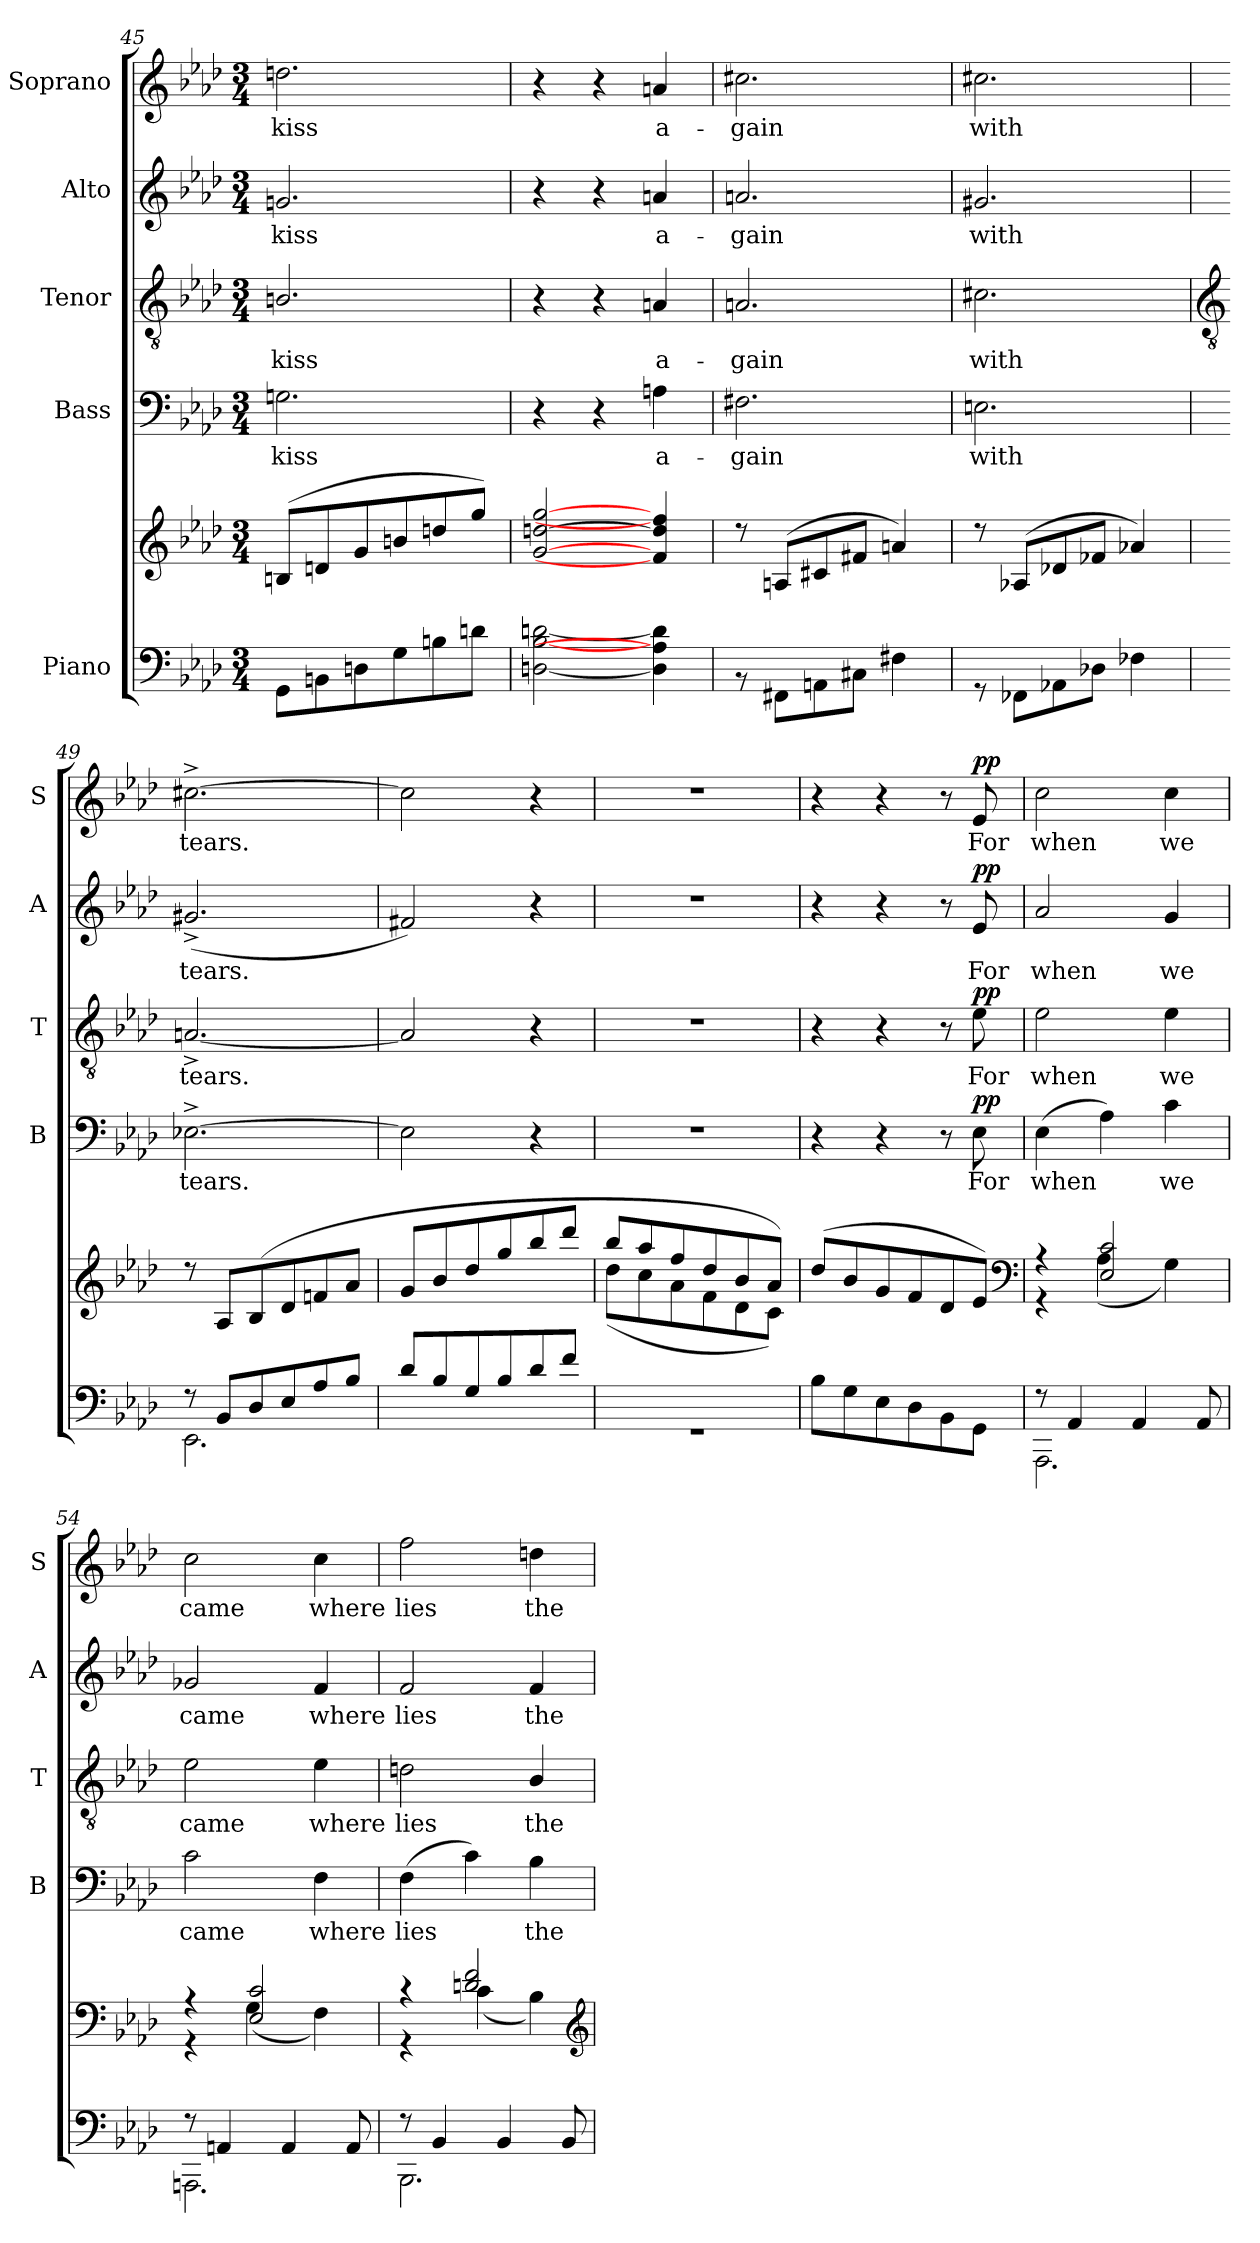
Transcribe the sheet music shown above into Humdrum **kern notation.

**kern	**kern	**kern	**text	**dynam	**kern	**text	**dynam	**kern	**text	**dynam	**kern	**text	**dynam
*part5	*part5	*part4	*part4	*part4	*part3	*part3	*part3	*part2	*part2	*part2	*part1	*part1	*part1
*staff6	*staff5	*staff4	*staff4	*staff4	*staff3	*staff3	*staff3	*staff2	*staff2	*staff2	*staff1	*staff1	*staff1
*I"Piano	*	*I"Bass	*	*	*I"Tenor	*	*	*I"Alto	*	*	*I"Soprano	*	*
*	*	*I'B	*	*	*I'T	*	*	*I'A	*	*	*I'S	*	*
*clefF4	*clefG2	*clefF4	*	*	*clefGv2	*	*	*clefG2	*	*	*clefG2	*	*
*k[b-e-a-d-]	*k[b-e-a-d-]	*k[b-e-a-d-]	*	*	*k[b-e-a-d-]	*	*	*k[b-e-a-d-]	*	*	*k[b-e-a-d-]	*	*
*A-:	*A-:	*A-:	*	*	*A-:	*	*	*A-:	*	*	*A-:	*	*
*M3/4	*M3/4	*M3/4	*	*	*M3/4	*	*	*M3/4	*	*	*M3/4	*	*
=45	=45	=45	=45	=45	=45	=45	=45	=45	=45	=45	=45	=45	=45
*	*^	*	*	*	*	*	*	*	*	*	*	*	*
!LO:N:vis=1	!	!LO:N:vis=1	!	!LO:LY:b	!	!	!LO:LY:b	!	!	!LO:LY:b	!	!	!LO:LY:b	!
*^	*	*	*	*	*	*	*	*	*	*	*	*	*	*
2.ryy	8GG\L	(>8Bn/L	2.ryy	2.Gn	kiss	.	2.Bn/	kiss	.	2.gn	kiss	.	2.ddn	kiss	.
.	8BBn\	8dn/	.	.	.	.	.	.	.	.	.	.	.	.	.
.	8Dn\	8g/	.	.	.	.	.	.	.	.	.	.	.	.	.
.	8G\	8bn/	.	.	.	.	.	.	.	.	.	.	.	.	.
.	8Bn\	8ddn/	.	.	.	.	.	.	.	.	.	.	.	.	.
.	8dn\J	8gg/J)	.	.	.	.	.	.	.	.	.	.	.	.	.
=46	=46	=46	=46	=46	=46	=46	=46	=46	=46	=46	=46	=46	=46	=46	=46
!LO:N:vis=1	!	!	!LO:N:vis=1	!	!	!	!	!	!	!	!	!	!	!	!
2.ryy	[2Dn\ [2B-\ [2dn\	[2g/ [2ddn/ [2gg/	2.ryy	4r	.	.	4r	.	.	4r	.	.	4r	.	.
.	.	.	.	4r	.	.	4r	.	.	4r	.	.	4r	.	.
!	!	!	!	!	!LO:LY:b	!	!	!LO:LY:b	!	!	!LO:LY:b	!	!	!LO:LY:b	!
.	4D\] 4A\] 4d\]	4f#/] 4dd/] 4ff#/]	.	4An	a-	.	4An	a-	.	4an	a-	.	4an	a-	.
=47	=47	=47	=47	=47	=47	=47	=47	=47	=47	=47	=47	=47	=47	=47	=47
!LO:N:vis=1	!	!	!LO:N:vis=1	!	!LO:LY:b	!	!	!LO:LY:b	!	!	!LO:LY:b	!	!	!LO:LY:b	!
2.ryy	8r	8r	2.ryy	2.F#X	-gain	.	2.An	-gain	.	2.an	-gain	.	2.cc#X	-gain	.
.	8FF#X\L	(>8An/L	.	.	.	.	.	.	.	.	.	.	.	.	.
.	8AAn\	8c#X/	.	.	.	.	.	.	.	.	.	.	.	.	.
.	8C#X\J	8f#X/J	.	.	.	.	.	.	.	.	.	.	.	.	.
.	4F#X\	4an/)	.	.	.	.	.	.	.	.	.	.	.	.	.
=48	=48	=48	=48	=48	=48	=48	=48	=48	=48	=48	=48	=48	=48	=48	=48
!LO:N:vis=1	!	!	!LO:N:vis=1	!	!LO:LY:b	!	!	!LO:LY:b	!	!	!LO:LY:b	!	!	!LO:LY:b	!
2.ryy	8r	8r	2.ryy	2.En	with	.	2.c#X	with	.	2.g#X	with	.	2.cc#X	with	.
.	8FF-X\L	(>8A-X/L	.	.	.	.	.	.	.	.	.	.	.	.	.
.	8AA-X\	8d-X/	.	.	.	.	.	.	.	.	.	.	.	.	.
.	8D-X\J	8f-X/J	.	.	.	.	.	.	.	.	.	.	.	.	.
.	4F-X\	4a-X/)	.	.	.	.	.	.	.	.	.	.	.	.	.
!!LO:LB:g=z
=49	=49	=49	=49	=49	=49	=49	=49	=49	=49	=49	=49	=49	=49	=49	=49
*	*	*	*	*	*	*	*clefGv2	*	*	*	*	*	*	*	*
!	!	!	!	!	!LO:LY:b	!	!	!LO:LY:b	!	!	!LO:LY:b	!	!	!LO:LY:b	!
8r	2.EE-\	8r	2.ryy	[2.E-X^	tears.	.	[2.An^	tears.	.	(<2.g#X^	tears.	.	[2.cc#X^	tears.	.
8BB-/L	.	8A-/L	.	.	.	.	.	.	.	.	.	.	.	.	.
8D-/	.	(>8B-/	.	.	.	.	.	.	.	.	.	.	.	.	.
8E-/	.	8d-/	.	.	.	.	.	.	.	.	.	.	.	.	.
8A-/	.	8fn/	.	.	.	.	.	.	.	.	.	.	.	.	.
8B-/J	.	8a-/J	.	.	.	.	.	.	.	.	.	.	.	.	.
=50	=50	=50	=50	=50	=50	=50	=50	=50	=50	=50	=50	=50	=50	=50	=50
8d-/L	2.ryy	8g/L	2.ryy	2E-]	.	.	2A]	.	.	2f#X)	.	.	2cc#]	.	.
8B-/	.	8b-/	.	.	.	.	.	.	.	.	.	.	.	.	.
8G/	.	8dd-/	.	.	.	.	.	.	.	.	.	.	.	.	.
8B-/	.	8gg/	.	.	.	.	.	.	.	.	.	.	.	.	.
8d-/	.	8bb-/	.	4r	.	.	4r	.	.	4r	.	.	4r	.	.
8f/J	.	8ddd-/J	.	.	.	.	.	.	.	.	.	.	.	.	.
=51	=51	=51	=51	=51	=51	=51	=51	=51	=51	=51	=51	=51	=51	=51	=51
!	!LO:N:vis=1	!	!	!LO:N:vis=1	!	!	!LO:N:vis=1	!	!	!LO:N:vis=1	!	!	!LO:N:vis=1	!	!
2.ryy	2.r	8bb-/L	(<8dd-\L	2.r	.	.	2.r	.	.	2.r	.	.	2.r	.	.
.	.	8aa-/	8cc\	.	.	.	.	.	.	.	.	.	.	.	.
.	.	8ff/	8a-\	.	.	.	.	.	.	.	.	.	.	.	.
.	.	8dd-/	8f\	.	.	.	.	.	.	.	.	.	.	.	.
.	.	8b-/	8d-\	.	.	.	.	.	.	.	.	.	.	.	.
.	.	8a-/J)	8c\J)	.	.	.	.	.	.	.	.	.	.	.	.
=52	=52	=52	=52	=52	=52	=52	=52	=52	=52	=52	=52	=52	=52	=52	=52
2.ryy	8B-\L	(>8dd-/L	2.ryy	4r	.	.	4r	.	.	4r	.	.	4r	.	.
.	8G\	8b-/	.	.	.	.	.	.	.	.	.	.	.	.	.
.	8E-\	8g/	.	4r	.	.	4r	.	.	4r	.	.	4r	.	.
.	8D-\	8f/	.	.	.	.	.	.	.	.	.	.	.	.	.
.	8BB-\	8d-/	.	8r	.	.	8r	.	.	8r	.	.	8r	.	.
!	!	!	!	!	!LO:LY:b	!LO:DY:b	!	!LO:LY:b	!LO:DY:b	!	!LO:LY:b	!LO:DY:b	!	!LO:LY:b	!LO:DY:b
.	8GG\J	8e-/J)	.	8E-	For	pp	8e-	For	pp	8e-	For	pp	8e-	For	pp
*	*	*clefF4	*	*	*	*	*	*	*	*	*	*	*	*	*
=53	=53	=53	=53	=53	=53	=53	=53	=53	=53	=53	=53	=53	=53	=53	=53
!	!	!	!	!	!LO:LY:b	!	!	!LO:LY:b	!	!	!LO:LY:b	!	!	!LO:LY:b	!
8r	2.AAA-\	4r	4r	(>4E-	when	.	2e-	when	.	2a-	when	.	2cc	when	.
4AA-/	.	.	.	.	.	.	.	.	.	.	.	.	.	.	.
.	.	2E-/ 2c/	(<4A-\	4A-)	.	.	.	.	.	.	.	.	.	.	.
4AA-/	.	.	.	.	.	.	.	.	.	.	.	.	.	.	.
!	!	!	!	!	!LO:LY:b	!	!	!LO:LY:b	!	!	!LO:LY:b	!	!	!LO:LY:b	!
.	.	.	4G\)	4c	we	.	4e-	we	.	4g	we	.	4cc	we	.
8AA-/	.	.	.	.	.	.	.	.	.	.	.	.	.	.	.
=54	=54	=54	=54	=54	=54	=54	=54	=54	=54	=54	=54	=54	=54	=54	=54
!	!	!	!	!	!LO:LY:b	!	!	!LO:LY:b	!	!	!LO:LY:b	!	!	!LO:LY:b	!
8r	2.AAAn\	4r	4r	2c	came	.	2e-	came	.	2g-X	came	.	2cc	came	.
4AAn/	.	.	.	.	.	.	.	.	.	.	.	.	.	.	.
.	.	2E-/ 2c/	(<4G\	.	.	.	.	.	.	.	.	.	.	.	.
4AA/	.	.	.	.	.	.	.	.	.	.	.	.	.	.	.
!	!	!	!	!	!LO:LY:b	!	!	!LO:LY:b	!	!	!LO:LY:b	!	!	!LO:LY:b	!
.	.	.	4F\)	4F	where	.	4e-	where	.	4f	where	.	4cc	where	.
8AA/	.	.	.	.	.	.	.	.	.	.	.	.	.	.	.
=55	=55	=55	=55	=55	=55	=55	=55	=55	=55	=55	=55	=55	=55	=55	=55
!	!	!	!	!	!LO:LY:b	!	!	!LO:LY:b	!	!	!LO:LY:b	!	!	!LO:LY:b	!
8r	2.BBB-\	4r	4r	(>4F	lies	.	2dn	lies	.	2f	lies	.	2ff	lies	.
4BB-/	.	.	.	.	.	.	.	.	.	.	.	.	.	.	.
.	.	2dn/ 2f/	(<4c\	4c)	.	.	.	.	.	.	.	.	.	.	.
4BB-/	.	.	.	.	.	.	.	.	.	.	.	.	.	.	.
!	!	!	!	!	!LO:LY:b	!	!	!LO:LY:b	!	!	!LO:LY:b	!	!	!LO:LY:b	!
.	.	.	4B-\)	4B-	the	.	4B-/	the	.	4f	the	.	4ddn	the	.
8BB-/	.	.	.	.	.	.	.	.	.	.	.	.	.	.	.
*v	*v	*	*	*	*	*	*	*	*	*	*	*	*	*	*
*	*v	*v	*	*	*	*	*	*	*	*	*	*	*	*
*	*clefG2	*	*	*	*	*	*	*	*	*	*	*	*
=	=	=	=	=	=	=	=	=	=	=	=	=	=
*-	*-	*-	*-	*-	*-	*-	*-	*-	*-	*-	*-	*-	*-
